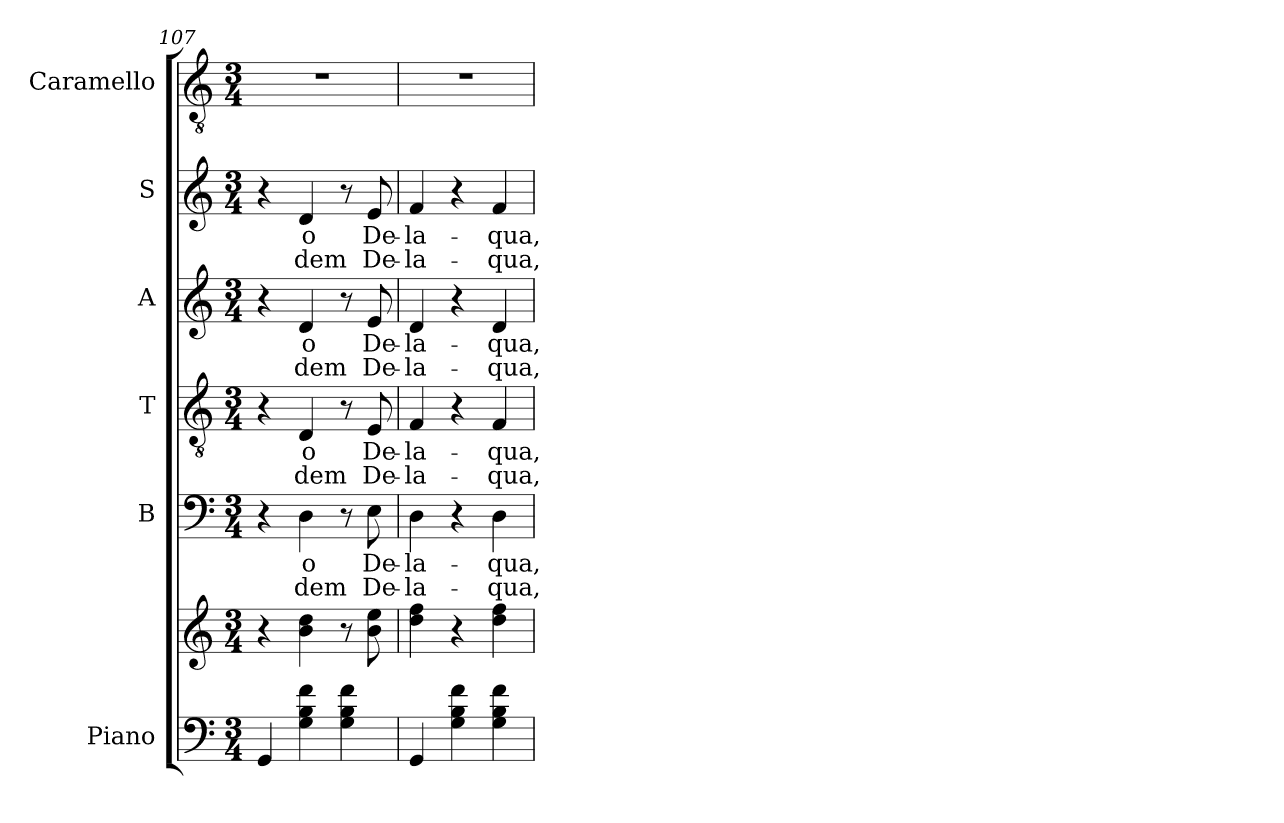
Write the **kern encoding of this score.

**kern	**kern	**kern	**text	**text	**kern	**text	**text	**kern	**text	**text	**kern	**text	**text	**kern
*part6	*part6	*part5	*part5	*part5	*part4	*part4	*part4	*part3	*part3	*part3	*part2	*part2	*part2	*part1
*staff7	*staff6	*staff5	*staff5	*staff5	*staff4	*staff4	*staff4	*staff3	*staff3	*staff3	*staff2	*staff2	*staff2	*staff1
*I"Piano	*	*I"B	*	*	*I"T	*	*	*I"A	*	*	*I"S	*	*	*I"Caramello
*I'Pno	*	*I'B	*	*	*I'T	*	*	*I'A	*	*	*I'S	*	*	*
*clefF4	*clefG2	*clefF4	*	*	*clefGv2	*	*	*clefG2	*	*	*clefG2	*	*	*clefGv2
*k[]	*k[]	*k[]	*	*	*k[]	*	*	*k[]	*	*	*k[]	*	*	*k[]
*M3/4	*M3/4	*M3/4	*	*	*M3/4	*	*	*M3/4	*	*	*M3/4	*	*	*M3/4
=107	=107	=107	=107	=107	=107	=107	=107	=107	=107	=107	=107	=107	=107	=107
4GG/	4r	4r	.	.	4r	.	.	4r	.	.	4r	.	.	2.r
!	!	!	!LO:LY:b	!LO:LY:b	!	!LO:LY:b	!LO:LY:b	!	!LO:LY:b	!LO:LY:b	!	!LO:LY:b	!LO:LY:b	!
4G\ 4B\ 4f\	4b\ 4dd\	4D\	o	dem	4D/	o	dem	4d/	o	dem	4d/	o	dem	.
4G\ 4B\ 4f\	8r	8r	.	.	8r	.	.	8r	.	.	8r	.	.	.
!	!	!	!LO:LY:b	!LO:LY:b	!	!LO:LY:b	!LO:LY:b	!	!LO:LY:b	!LO:LY:b	!	!LO:LY:b	!LO:LY:b	!
.	8b\ 8ee\	8E\	De-	De-	8E/	De-	De-	8e/	De-	De-	8e/	De-	De-	.
=108	=108	=108	=108	=108	=108	=108	=108	=108	=108	=108	=108	=108	=108	=108
!	!	!	!LO:LY:b	!LO:LY:b	!	!LO:LY:b	!LO:LY:b	!	!LO:LY:b	!LO:LY:b	!	!LO:LY:b	!LO:LY:b	!
4GG/	4dd\ 4ff\	4D\	-la-	-la-	4F/	-la-	-la-	4d/	-la-	-la-	4f/	-la-	-la-	2.r
4G\ 4B\ 4f\	4r	4r	.	.	4r	.	.	4r	.	.	4r	.	.	.
!	!	!	!LO:LY:b	!LO:LY:b	!	!LO:LY:b	!LO:LY:b	!	!LO:LY:b	!LO:LY:b	!	!LO:LY:b	!LO:LY:b	!
4G\ 4B\ 4f\	4dd\ 4ff\	4D\	-qua,	-qua,	4F/	-qua,	-qua,	4d/	-qua,	-qua,	4f/	-qua,	-qua,	.
=	=	=	=	=	=	=	=	=	=	=	=	=	=	=
*-	*-	*-	*-	*-	*-	*-	*-	*-	*-	*-	*-	*-	*-	*-
